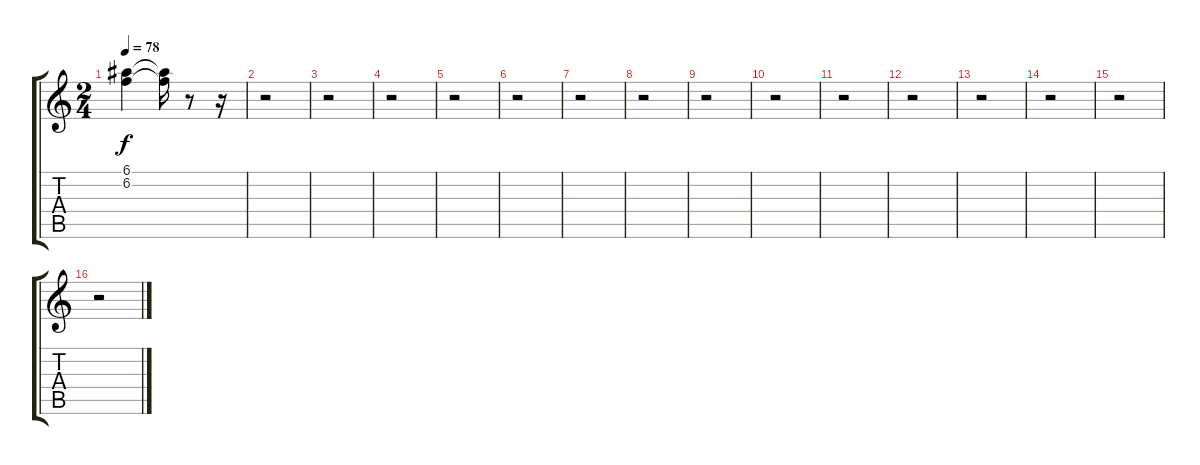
\track "" {instrument distortionguitar}
\staff {score tabs}
\tuning (E4 B3 G3 D3 A2 E2) {hide}
\ts (2 4)
\tempo 78
\clef g2
\ks c
(6.1{t} 6.2{t}).4{dy f} (6.1{t} 6.2{t}).16 r.8 r.16 |
r.2 |
r.2 |
r.2 |
r.2 |
r.2 |
r.2 |
r.2 |
r.2 |
r.2 |
r.2 |
r.2 |
r.2 |
r.2 |
r.2 |
r.2
